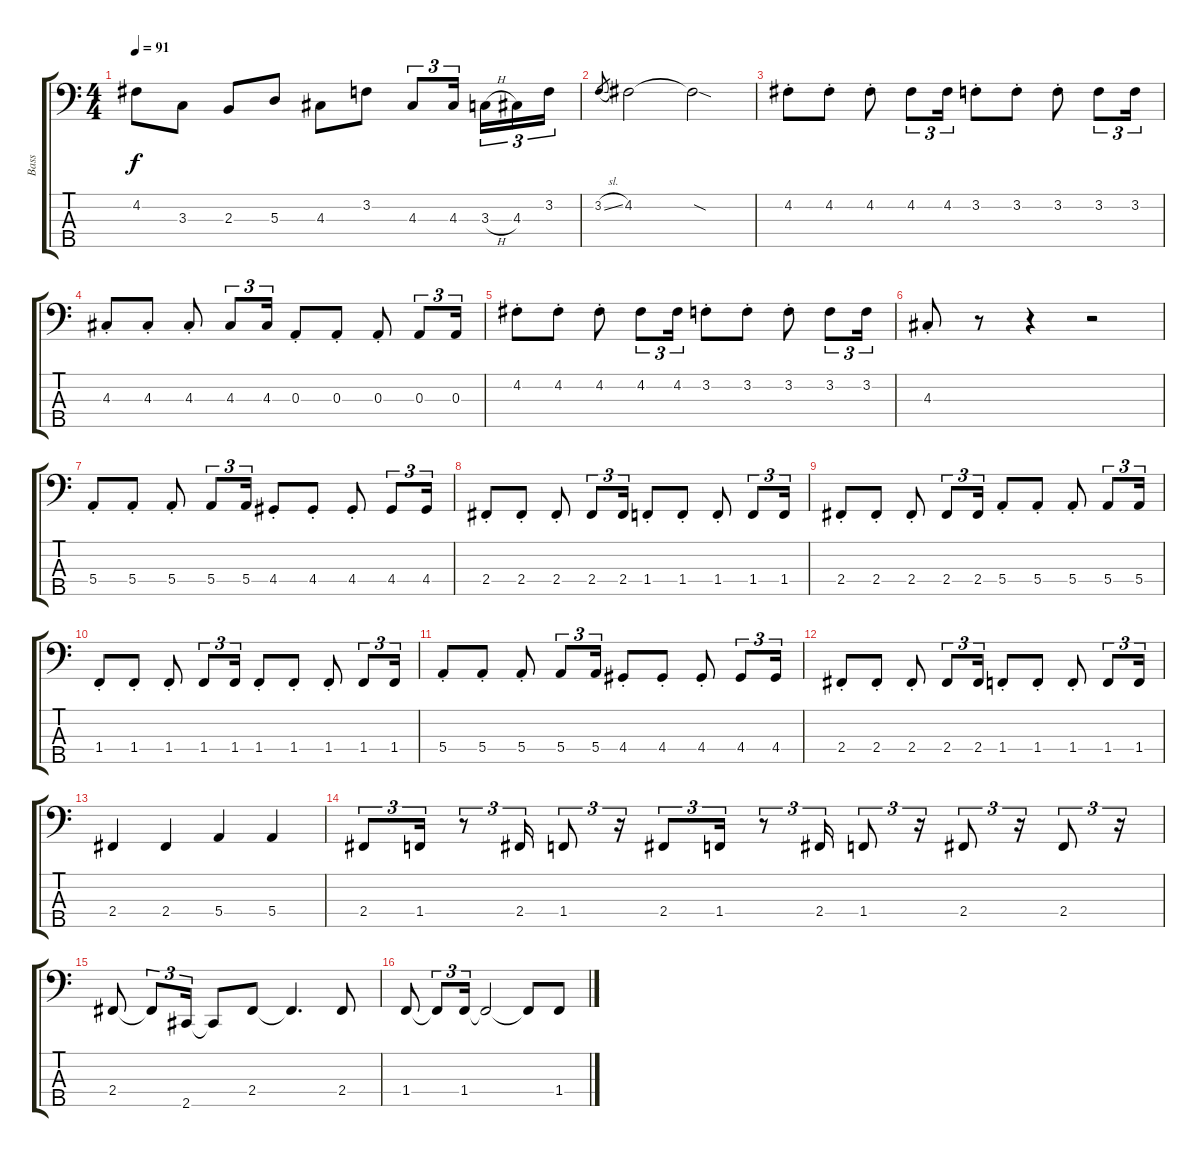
\track ("Bass" "Bass") {instrument electricbassfinger}
\staff {score tabs}
\tuning (G2 D2 A1 E1 B0) {hide}
\ts (4 4)
\tempo 91
\clef f4
\ks c
4.2.8{dy f} 3.3.8 2.3.8 5.3.8 4.3.8 3.2.8 4.3.8{tu (3 2)} 4.3.16{tu (3 2) beam splitsecondary} 3.3{h}.16{tu (3 2)} 4.3.16{tu (3 2)} 3.2.16{tu (3 2)} |
3.2{sl}.8{gr} 4.2.2 4.2{sod t}.2 |
4.2{st}.8 4.2{st}.8 4.2{st}.8 4.2.8{tu (3 2)} 4.2.16{tu (3 2)} 3.2{st}.8 3.2{st}.8 3.2{st}.8 3.2.8{tu (3 2)} 3.2.16{tu (3 2)} |
4.3{st}.8 4.3{st}.8 4.3{st}.8 4.3.8{tu (3 2)} 4.3.16{tu (3 2)} 0.3{st}.8 0.3{st}.8 0.3{st}.8 0.3.8{tu (3 2)} 0.3.16{tu (3 2)} |
4.2{st}.8 4.2{st}.8 4.2{st}.8 4.2.8{tu (3 2)} 4.2.16{tu (3 2)} 3.2{st}.8 3.2{st}.8 3.2{st}.8 3.2.8{tu (3 2)} 3.2.16{tu (3 2)} |
4.3{st}.8 r.8 r.4 r.2 |
5.4{st}.8 5.4{st}.8 5.4{st}.8 5.4.8{tu (3 2)} 5.4.16{tu (3 2)} 4.4{st}.8 4.4{st}.8 4.4{st}.8 4.4.8{tu (3 2)} 4.4.16{tu (3 2)} |
2.4{st}.8 2.4{st}.8 2.4{st}.8 2.4.8{tu (3 2)} 2.4.16{tu (3 2)} 1.4{st}.8 1.4{st}.8 1.4{st}.8 1.4.8{tu (3 2)} 1.4.16{tu (3 2)} |
2.4{st}.8 2.4{st}.8 2.4{st}.8 2.4.8{tu (3 2)} 2.4.16{tu (3 2)} 5.4{st}.8 5.4{st}.8 5.4{st}.8 5.4.8{tu (3 2)} 5.4.16{tu (3 2)} |
1.4{st}.8 1.4{st}.8 1.4{st}.8 1.4.8{tu (3 2)} 1.4.16{tu (3 2)} 1.4{st}.8 1.4{st}.8 1.4{st}.8 1.4.8{tu (3 2)} 1.4.16{tu (3 2)} |
5.4{st}.8 5.4{st}.8 5.4{st}.8 5.4.8{tu (3 2)} 5.4.16{tu (3 2)} 4.4{st}.8 4.4{st}.8 4.4{st}.8 4.4.8{tu (3 2)} 4.4.16{tu (3 2)} |
2.4{st}.8 2.4{st}.8 2.4{st}.8 2.4.8{tu (3 2)} 2.4.16{tu (3 2)} 1.4{st}.8 1.4{st}.8 1.4{st}.8 1.4.8{tu (3 2)} 1.4.16{tu (3 2)} |
2.4.4 2.4.4 5.4.4 5.4.4 |
2.4.8{tu (3 2)} 1.4.16{tu (3 2)} r.8{tu (3 2)} 2.4.16{tu (3 2)} 1.4.8{tu (3 2)} r.16{tu (3 2)} 2.4.8{tu (3 2)} 1.4.16{tu (3 2)} r.8{tu (3 2)} 2.4.16{tu (3 2)} 1.4.8{tu (3 2)} r.16{tu (3 2)} 2.4.8{tu (3 2)} r.16{tu (3 2)} 2.4.8{tu (3 2)} r.16{tu (3 2)} |
2.4.8 2.4{t}.8{tu (3 2)} 2.5.16{tu (3 2)} 2.5{t}.8 2.4.8 2.4{t}.4{d} 2.4.8 |
1.4.8 1.4{t}.8{tu (3 2)} 1.4.16{tu (3 2)} 1.4{t}.2 1.4{t}.8 1.4.8
